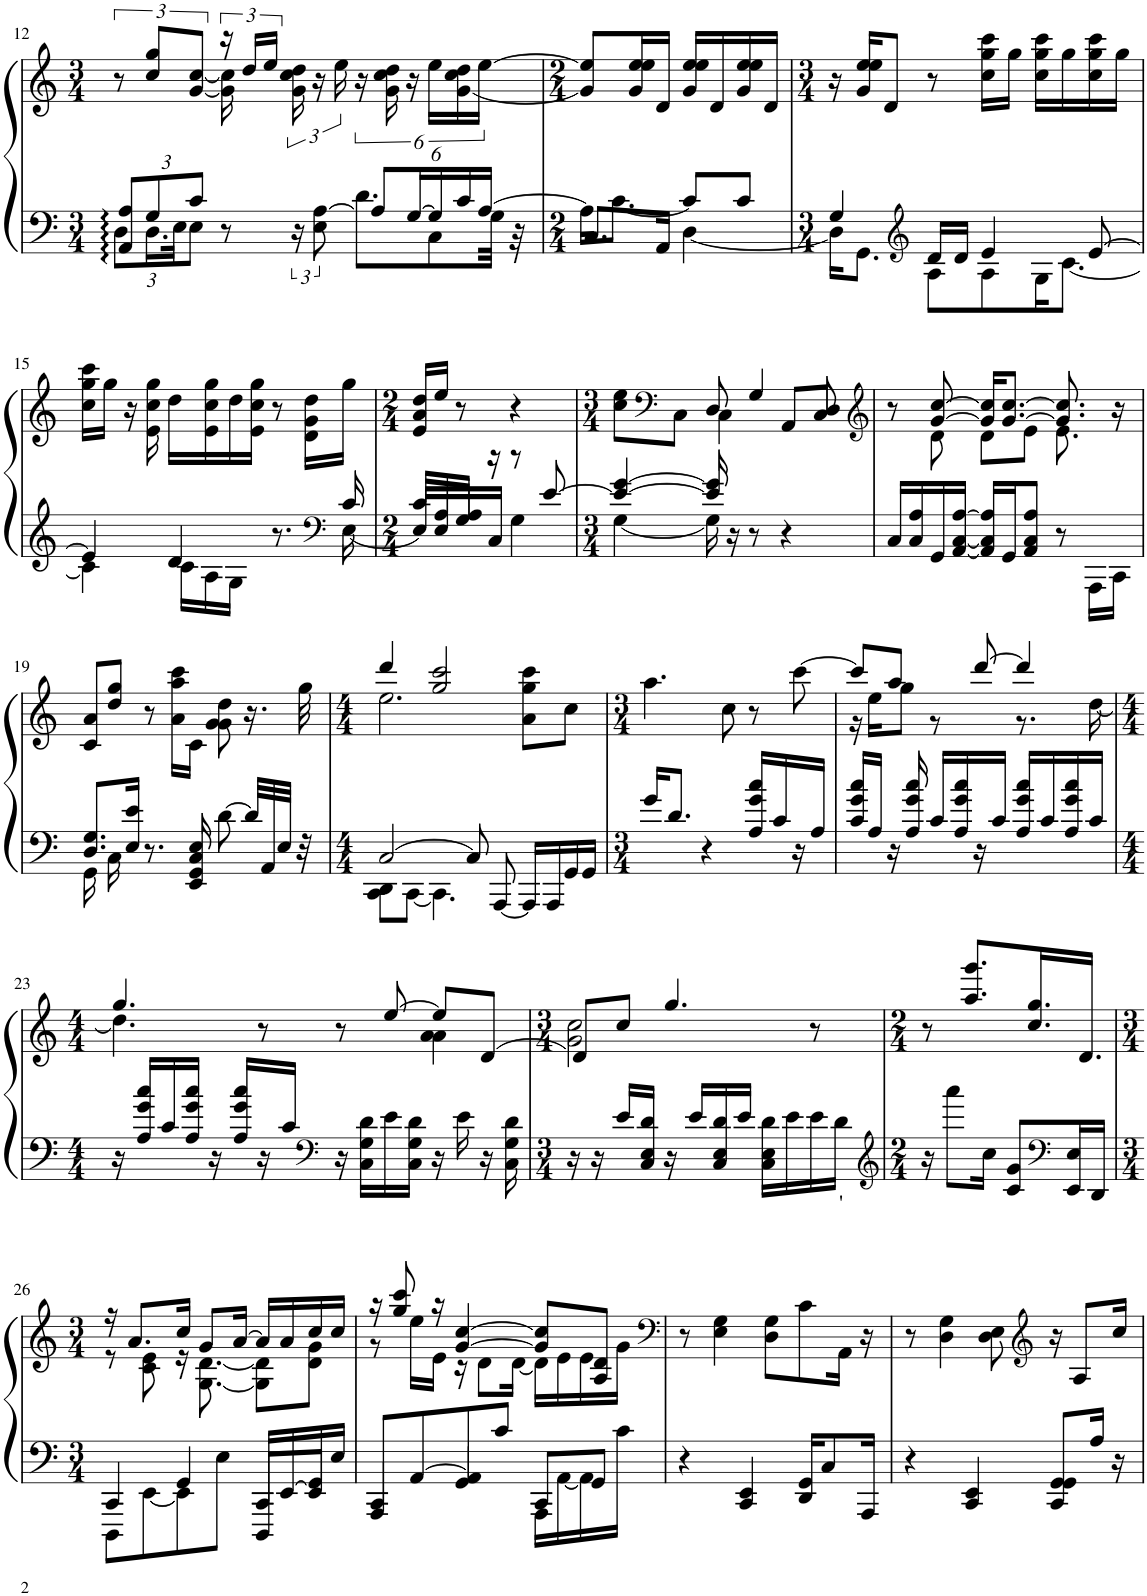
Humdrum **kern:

**kern	**text	**kern
*part1	*part1	*part1
*staff2	*staff2	*staff1
*I"Piano	*	*
*I'Pno.	*	*
!!LO:PB:g=z
*clefF4	*	*clefG2
*k[]	*	*k[]
*M3/4	*	*M3/4
*Xbrackettup	*	*
=12	=12	=12
*^	*	*^
12AA/: 12A/:L	12D\L	.	12r	4ryy
12G/	24.D\L	.	12cc/ 12gg/L	.
.	48E\JK	.	.	.
12c/J	12E\J	.	[12g/ [12cc/J	.
8r	4ryy	.	24r	16g\] 16cc\]
.	.	.	24dd/LL	.
.	.	.	.	4..ryy
.	.	.	24ee/JJ	.
*brackettup	*	*	*	*
24r	.	.	24g\ 24cc\ 24dd\	.
12E\ [12A\	.	.	24r	.
.	.	.	24ee\	.
*Xbrackettup	*brackettup	*	*	*
12A/L]	12.d\L	.	24r	.
.	.	.	24g\ 24cc\ 24dd\	.
[24G/L	.	.	24r	.
24G/]	12C\	.	24ee\LL	.
24c/	.	.	[24g\ 24cc\ 24dd\	.
[24A/JJ	48G\Jkk	.	[24ee\JJ	.
.	48r	.	.	.
*	*	*	*v	*v
=13	=13	=13	=13
*M2/4	*	*	*M2/4
8.C/L	16A\KL]	.	8g/] 8ee/]L
.	[8.c\J	.	.
.	.	.	16g/ 16ee/ 16ee/L
16AA/Jk	.	.	16d/JJ
[4D\	8c/L]	.	16g/ 16ee/ 16ee/LL
.	.	.	16d/
.	8c/J	.	16g/ 16ee/ 16ee/
.	.	.	16d/JJ
=14	=14	=14	=14
*M3/4	*	*	*M3/4
4G/	16D\KL]	.	16r
.	8.GG\J	.	16g/ 16ee/ 16ee/KL
.	.	.	8d/J
*clefG2	*	*	*
16d/LL	8A\L	.	8r
16d/JJ	.	.	.
4e/	8A\	.	16cc\ 16gg\ 16ccc\LL
.	.	.	16gg\JJ
.	16G\K	.	16cc\ 16gg\ 16ccc\LL
.	[8.c\J	.	16gg\
[8e/	.	.	16cc\ 16gg\ 16ccc\
.	.	.	16gg\JJ
!!LO:LB:g=z
=15	=15	=15	=15
4e/]	4c\]	.	16cc\ 16gg\ 16ccc\LL
.	.	.	16gg\JJ
.	.	.	16r
.	.	.	16e\ 16cc\ 16gg\
4d/	16c\LL	.	16dd\LL
.	16A\	.	16e\ 16cc\ 16gg\
.	16G\JJ	.	16dd\
.	4ryy	.	16e\ 16cc\ 16gg\JJ
8.r	.	.	8r
.	.	.	16d\ 16g\ 16dd\LL
*clefF4	*	*	*
16c/	[16E\	.	16gg\JJ
=16	=16	=16	=16
*M2/4	*	*	*M2/4
16c/LL	16E/LL]	.	16e/ 16a/ 16dd/LL
16A/	16E/	.	16ee/JJ
16A/JJ	16G/	.	8r
16r	16C/JJ	.	.
8r	4G\	.	4r
[8e/	.	.	.
=17	=17	=17	=17
*M3/4	*	*	*M3/4
*	*	*	*^
*	*	*	*	*^
4e/_ [4g/	[4G\	.	4ryy	8cc\ 8ee\L	2ryy
*	*	*	*clefF4	*	*
.	.	.	.	8C\J	.
16e/] 16g/]	16G\]	.	8D/	4C\	.
16r	4..ryy	.	.	.	.
8r	.	.	4G/	.	.
4r	.	.	.	4ryy	8AA/L
.	.	.	8D/	.	8C/J
*v	*v	*	*	*	*
*	*	*v	*v	*v
=18	=18	=18
*	*	*clefG2
*	*	*^
16C/LL	.	8r	8ryy
16C/ 16A/	.	.	.
16GG/	.	[8g/ [8cc/	8d\
[16AA/ [16C/ [16A/JJ	.	.	.
16AA/] 16C/] 16A/]LL	.	16g/] 16cc/]KL	8d\L
16GG/J	.	[8.g/ [8.cc/J	.
8AA/ 8C/ 8A/J	.	.	8e\J
8r	.	8.g/] 8.cc/]	8.e\
16AAA\LL	.	.	.
16CC\JJ	.	16r	16ryy
*	*	*v	*v
!!LO:LB:g=z
=19	=19	=19
*^	*	*
8.D/ 8.G/L	16GG\	.	8c/ 8a/L
.	16ryy	.	.
.	16C\	.	8dd/ 8gg/J
16E/ 16e/Jk	2ryy	.	.
8.r	.	.	8r
.	.	.	16a\ 16aa\ 16ccc\LL
16EE/ 16GG/ 16C/ 16E/	.	.	16c\JJ
[8d\	.	.	8g\ 8g\ 8dd\
32d/LLL]	.	.	16.r
32AA/	.	.	.
32E/JJJ	16ryy	.	.
32r	.	.	32gg\
=20	=20	=20	=20
*M4/4	*	*	*M4/4
*	*	*	*^
[2C/	8CC\ 8DD\L	.	4ddd/	2.ee\
.	[8CC\J	.	.	.
.	4.CC\]	.	2gg/ 2ccc/	.
8C/]	.	.	.	.
[8AAA/	4.ryy	.	.	.
16AAA/LL]	.	.	8a\ 8gg\ 8ccc\L	4ryy
16AAA/	.	.	.	.
16GG/	.	.	8cc\J	.
16GG/JJ	.	.	.	.
*v	*v	*	*	*
*	*	*v	*v
=21	=21	=21
*M3/4	*	*M3/4
16g/KL	.	4.aa\
8.d/J	.	.
4r	.	.
.	.	8cc\
16A/ 16g/ 16cc/LL	.	8r
16c/	.	.
16r	.	[8ccc\
16A/JJ	.	.
=22	=22	=22
*	*	*^
16c/ 16g/ 16cc/LL	.	8ccc/L]	16r
16A/JJ	.	.	16ee\KL
16r	.	8aa/J	8gg\J
16A/ 16g/ 16cc/	.	.	.
16c/LL	.	4ryy	8r
16A/ 16g/ 16cc/	.	.	.
16r	.	.	[8ddd/
16c/JJ	.	.	.
16A/ 16g/ 16cc/LL	.	4ddd/]	8.r
16c/	.	.	.
16A/ 16g/ 16cc/	.	.	.
16c/JJ	.	.	[16dd\
!!LO:LB:g=z	!!
=23	=23	=23	=23
*M4/4	*	*M4/4	*
16r	.	4.gg/	4.dd\]
16A/ 16g/ 16cc/LL	.	.	.
16c/	.	.	.
16A/ 16g/ 16cc/JJ	.	.	.
16r	.	.	.
16A/ 16g/ 16cc/LL	.	.	.
16r	.	8r	4.ryy
16c/JJ	.	.	.
*clefF4	*	*	*
16r	.	8r	.
16C\ 16G\ 16d\LL	.	.	.
16e\	.	[8ee/	.
16C\ 16G\ 16d\JJ	.	.	.
16r	.	8ee/L]	4a\ 4a\
16e\	.	.	.
16r	.	[8d/J	.
16C\ 16G\ 16d\	.	.	.
=24	=24	=24	=24
*M3/4	*	*M3/4	*
16r	.	8d/L]	2g\ 2cc\
16r	.	.	.
16e/LL	.	8cc/J	.
16C/ 16E/ 16d/JJ	.	.	.
16r	.	4.gg/	.
16e/LL	.	.	.
16C/ 16E/ 16d/	.	.	.
16e/JJ	.	.	.
16C\ 16E\ 16d\LL	.	.	4ryy
16e\	.	.	.
16e\	.	8r	.
!	!LO:LY:b	!	!
16d\JJ	'	.	.
*	*	*v	*v
=25	=25	=25
*clefG2	*	*
*M2/4	*	*M2/4
16r	.	8r
8aaa\L	.	.
.	.	8.aa/ 8.ggg/L
16cc\Jk	.	.
8c/ 8g/L	.	.
.	.	16.cc/ 16.gg/L
*clefF4	*	*
16EE/ 16E/L	.	.
.	.	16.d/JJ
16DD/JJ	.	.
!!LO:LB:g=z
=26	=26	=26
*M3/4	*	*M3/4
*^	*	*^
8DDD\L	4CC/	.	16r	8r
.	.	.	8.a/L	.
[8EE\	.	.	.	8c\ 8e\
8EE\]	4GG/	.	16cc/Jk	16r
.	.	.	8g/L	[8.G\ [8.d\
8E\J	.	.	.	.
.	.	.	[16a/Jk	.
16DDD/LL	8CC/L	.	16a/LL]	8G\] 8d\]L
[16EE/	.	.	16a/	.
16EE/]	8GG/J	.	16cc/	8d\ 8g\J
16E/JJ	.	.	16cc/JJ	.
=27	=27	=27	=27	=27
8AAA/L	4CC/	.	16r	8r
.	.	.	8gg/ 8ccc/	.
[8AA/	.	.	.	16ee\LL
.	.	.	16r	16e\JJ
8AA/]	4GG/	.	[4g/ [4cc/	16r
.	.	.	.	8d\L
8c/J	.	.	.	.
.	.	.	.	[16d\Jk
16AAA\LL	8CC/L	.	8g/] 8cc/]L	16d\LL]
[16AA\	.	.	.	16e\
16AA\]	8GG/J	.	8A/ 8d/J	16e\
16c\JJ	.	.	.	16g\JJ
*v	*v	*	*	*
*	*	*v	*v
=28	=28	=28
*	*	*clefF4
4r	.	8r
.	.	4E\ 4G\
4CC/ 4EE/	.	.
.	.	8D\ 8G\L
16DD/ 16GG/KL	.	8c\
8C/	.	.
.	.	16AA\Jk
16AAA/Jk	.	16r
=29	=29	=29
4r	.	8r
.	.	4D\ 4G\
4CC/ 4EE/	.	.
.	.	8D\ 8E\
*	*	*clefG2
8CC/ 8GG/ 8GG/L	.	16r
.	.	8A/L
16A/Jk	.	.
16r	.	16cc/Jk
=	=	=
*-	*-	*-
